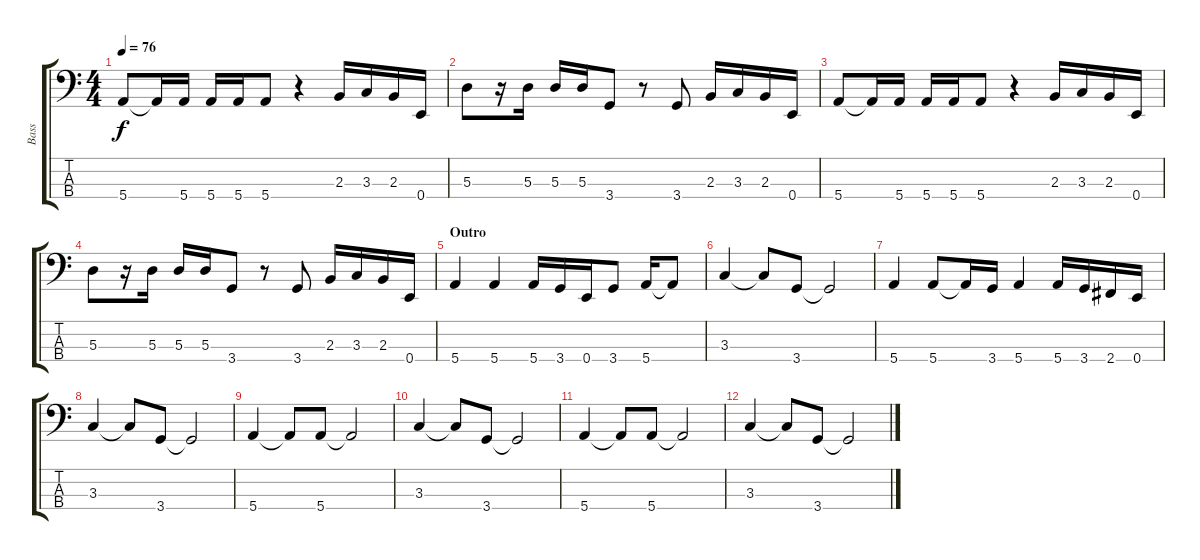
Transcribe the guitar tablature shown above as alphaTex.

\track ("Bass" "Bass") {instrument electricbassfinger}
\staff {score tabs}
\tuning (G2 D2 A1 E1) {hide}
\ts (4 4)
\tempo 76
\clef f4
\ks c
5.4.8{dy f} 5.4{t}.16 5.4.16 5.4.16 5.4.16 5.4.8 r.4 2.3.16 3.3.16 2.3.16 0.4.16 |
5.3.8 r.16 5.3.16 5.3.16 5.3.16 3.4.8 r.8 3.4.8 2.3.16 3.3.16 2.3.16 0.4.16 |
5.4.8 5.4{t}.16 5.4.16 5.4.16 5.4.16 5.4.8 r.4 2.3.16 3.3.16 2.3.16 0.4.16 |
5.3.8 r.16 5.3.16 5.3.16 5.3.16 3.4.8 r.8 3.4.8 2.3.16 3.3.16 2.3.16 0.4.16 |
\section ("" "Outro")
5.4.4 5.4.4 5.4.16 3.4.16 0.4.16 3.4.8 5.4.16 5.4{t}.8 |
3.3.4 3.3{t}.8 3.4.8 3.4{t}.2 |
5.4.4 5.4.8 5.4{t}.16 3.4.16 5.4.4 5.4.16 3.4.16 2.4.16 0.4.16 |
3.3.4 3.3{t}.8 3.4.8 3.4{t}.2 |
5.4.4 5.4{t}.8 5.4.8 5.4{t}.2 |
3.3.4 3.3{t}.8 3.4.8 3.4{t}.2 |
5.4.4 5.4{t}.8 5.4.8 5.4{t}.2 |
3.3.4 3.3{t}.8 3.4.8 3.4{t}.2
